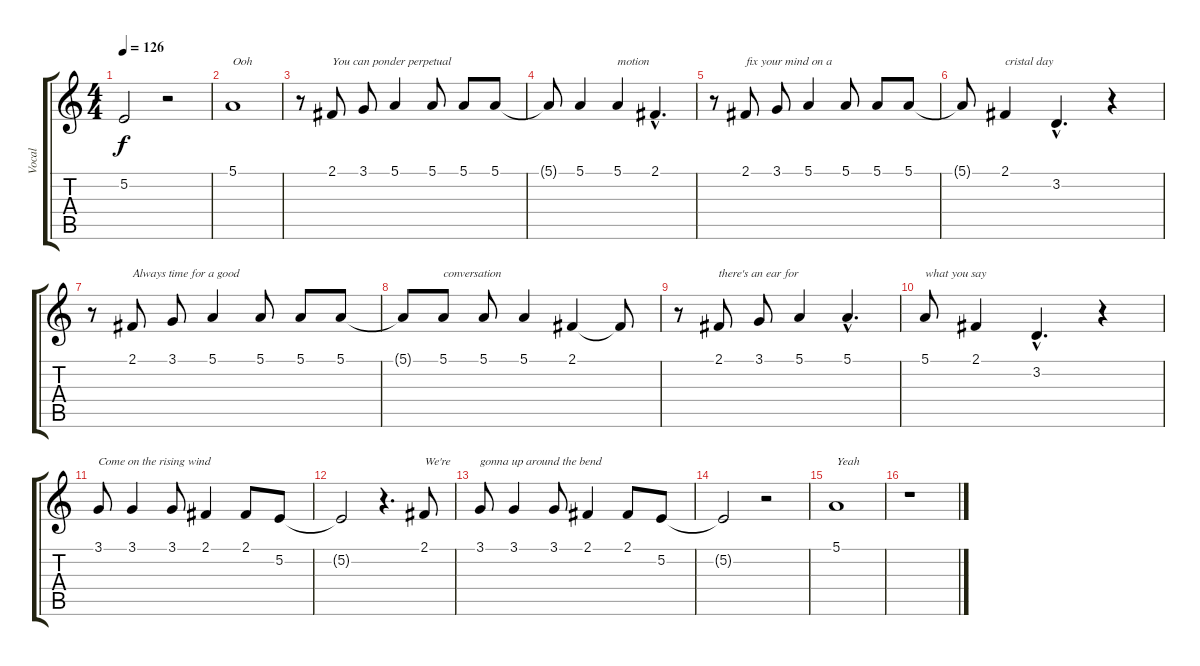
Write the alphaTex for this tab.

\track ("Vocal" "Vocal") {instrument lead3calliope}
\staff {score tabs}
\tuning (E4 B3 G3 D3 A2 E2) {hide}
\ts (4 4)
\tempo 126
\clef g2
\ks c
5.2{t}.2{dy f} r.2 |
5.1.1{txt "Ooh"} |
r.8 2.1.8{txt "You can ponder perpetual"} 3.1.8 5.1.4 5.1.8 5.1.8 5.1.8 |
5.1{t}.8 5.1.4 5.1.4{txt "motion"} 2.1{hac}.4{d} |
r.8 2.1.8{txt "fix your mind on a"} 3.1.8 5.1.4 5.1.8 5.1.8 5.1.8 |
5.1{t}.8 2.1.4{txt "cristal day"} 3.2{hac}.4{d} r.4 |
r.8 2.1.8{txt "Always time for a good"} 3.1.8 5.1.4 5.1.8 5.1.8 5.1.8 |
5.1{t}.8 5.1.8{txt "conversation"} 5.1.8 5.1.4 2.1.4 2.1{t}.8 |
r.8 2.1.8{txt "there's an ear for"} 3.1.8 5.1.4 5.1{hac}.4{d} |
5.1.8{txt "what you say"} 2.1.4 3.2{hac}.4{d} r.4 |
3.1.8{txt "Come on the rising wind"} 3.1.4 3.1.8 2.1.4 2.1.8 5.2.8 |
5.2{t}.2 r.4{d} 2.1.8{txt "We're"} |
3.1.8{txt "gonna up around the bend"} 3.1.4 3.1.8 2.1.4 2.1.8 5.2.8 |
5.2{t}.2 r.2 |
5.1.1{txt "Yeah"} |
r.1
